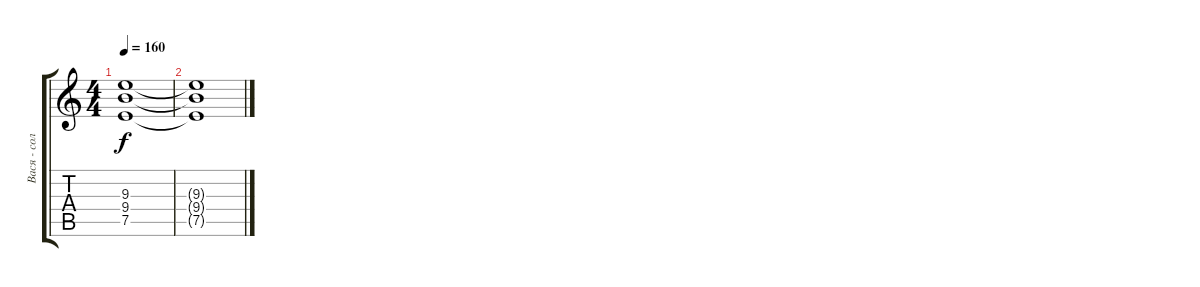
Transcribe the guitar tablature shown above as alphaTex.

\track ("Вася - соло гитара" "Вася - сол") {instrument overdrivenguitar}
\staff {score tabs}
\tuning (E4 B3 G3 D3 A2 E2) {hide}
\ts (4 4)
\tempo 160
\clef g2
\ks c
(9.3{t} 9.4{t} 7.5{t}).1{dy f} |
(9.3{t} 9.4{t} 7.5{t}).1
